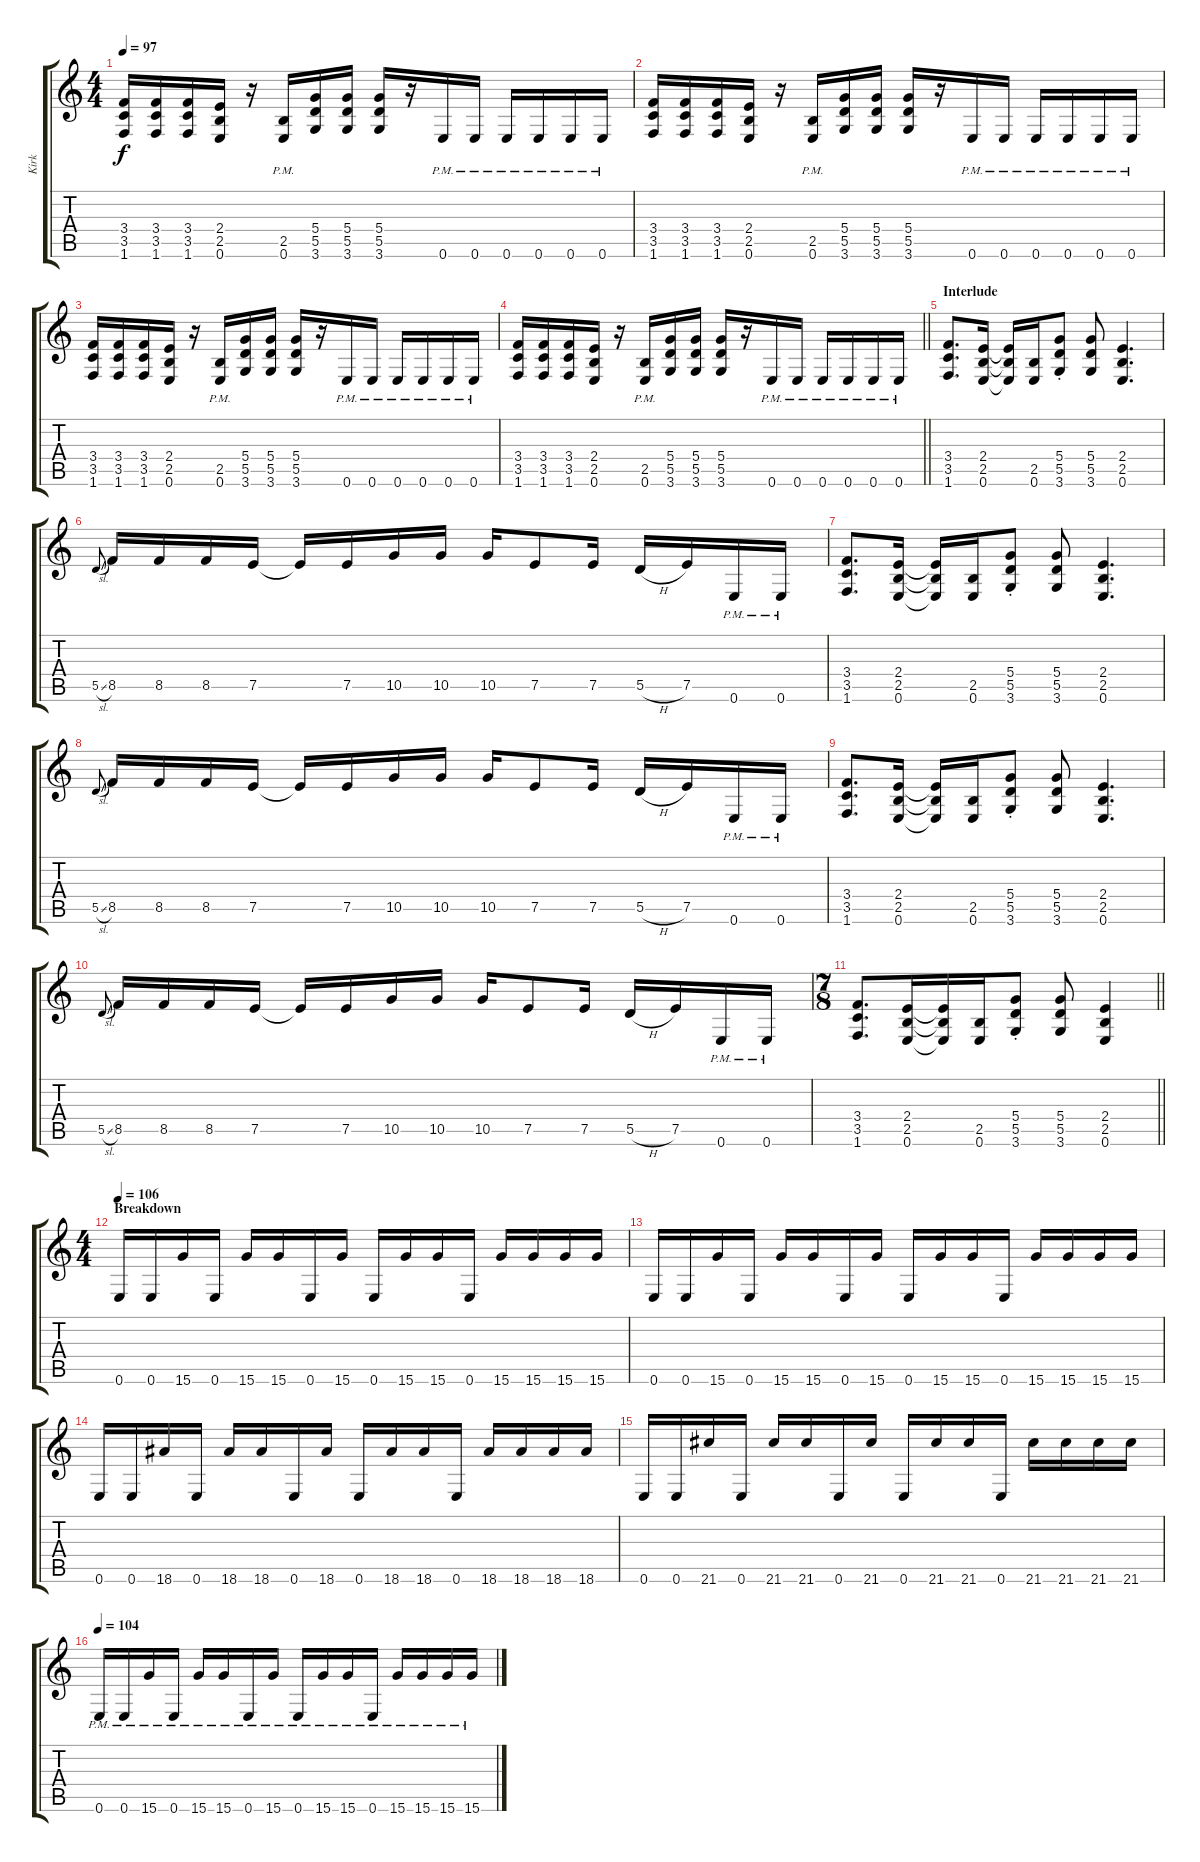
\track ("Kirk" "Kirk") {instrument distortionguitar}
\staff {score tabs}
\tuning (E4 B3 G3 D3 A2 E2) {hide}
\ts (4 4)
\tempo 97
\clef g2
\ks c
(3.4 3.5 1.6).16{dy f} (3.4 3.5 1.6).16 (3.4 3.5 1.6).16 (2.4 2.5 0.6).16 r.16 (2.5{pm} 0.6{pm}).16 (5.4 5.5 3.6).16 (5.4 5.5 3.6).16 (5.4 5.5 3.6).16 r.16 0.6{pm}.16 0.6{pm}.16 0.6{pm}.16 0.6{pm}.16 0.6{pm}.16 0.6{pm}.16 |
(3.4 3.5 1.6).16 (3.4 3.5 1.6).16 (3.4 3.5 1.6).16 (2.4 2.5 0.6).16 r.16 (2.5{pm} 0.6{pm}).16 (5.4 5.5 3.6).16 (5.4 5.5 3.6).16 (5.4 5.5 3.6).16 r.16 0.6{pm}.16 0.6{pm}.16 0.6{pm}.16 0.6{pm}.16 0.6{pm}.16 0.6{pm}.16 |
(3.4 3.5 1.6).16 (3.4 3.5 1.6).16 (3.4 3.5 1.6).16 (2.4 2.5 0.6).16 r.16 (2.5{pm} 0.6{pm}).16 (5.4 5.5 3.6).16 (5.4 5.5 3.6).16 (5.4 5.5 3.6).16 r.16 0.6{pm}.16 0.6{pm}.16 0.6{pm}.16 0.6{pm}.16 0.6{pm}.16 0.6{pm}.16 |
\barLineRight lightlight
(3.4 3.5 1.6).16 (3.4 3.5 1.6).16 (3.4 3.5 1.6).16 (2.4 2.5 0.6).16 r.16 (2.5{pm} 0.6{pm}).16 (5.4 5.5 3.6).16 (5.4 5.5 3.6).16 (5.4 5.5 3.6).16 r.16 0.6{pm}.16 0.6{pm}.16 0.6{pm}.16 0.6{pm}.16 0.6{pm}.16 0.6{pm}.16 |
\section ("" "Interlude")
(3.4 3.5 1.6).8{d} (2.4 2.5 0.6).16 (2.4{t} 2.5{t} 0.6{t}).16 (2.5 0.6).16 (5.4{st} 5.5{st} 3.6{st}).8 (5.4 5.5 3.6).8 (2.4 2.5 0.6).4{d} |
5.5{sl}.8{gr onbeat} 8.5.16 8.5.16 8.5.16 7.5.16 7.5{t}.16 7.5.16 10.5.16 10.5.16 10.5.16 7.5.8 7.5.16 5.5{h}.16 7.5.16 0.6{pm}.16 0.6{pm}.16 |
(3.4 3.5 1.6).8{d} (2.4 2.5 0.6).16 (2.4{t} 2.5{t} 0.6{t}).16 (2.5 0.6).16 (5.4{st} 5.5{st} 3.6{st}).8 (5.4 5.5 3.6).8 (2.4 2.5 0.6).4{d} |
5.5{sl}.8{gr onbeat} 8.5.16 8.5.16 8.5.16 7.5.16 7.5{t}.16 7.5.16 10.5.16 10.5.16 10.5.16 7.5.8 7.5.16 5.5{h}.16 7.5.16 0.6{pm}.16 0.6{pm}.16 |
(3.4 3.5 1.6).8{d} (2.4 2.5 0.6).16 (2.4{t} 2.5{t} 0.6{t}).16 (2.5 0.6).16 (5.4{st} 5.5{st} 3.6{st}).8 (5.4 5.5 3.6).8 (2.4 2.5 0.6).4{d} |
5.5{sl}.8{gr onbeat} 8.5.16 8.5.16 8.5.16 7.5.16 7.5{t}.16 7.5.16 10.5.16 10.5.16 10.5.16 7.5.8 7.5.16 5.5{h}.16 7.5.16 0.6{pm}.16 0.6{pm}.16 |
\ts (7 8)
\barLineRight lightlight
(3.4 3.5 1.6).8{d} (2.4 2.5 0.6).16 (2.4{t} 2.5{t} 0.6{t}).16 (2.5 0.6).16 (5.4{st} 5.5{st} 3.6{st}).8 (5.4 5.5 3.6).8 (2.4 2.5 0.6).4 |
\ts (4 4)
\section ("" "Breakdown")
\tempo 106
0.6.16 0.6.16 15.6.16 0.6.16 15.6.16 15.6.16 0.6.16 15.6.16 0.6.16 15.6.16 15.6.16 0.6.16 15.6.16 15.6.16 15.6.16 15.6.16 |
0.6.16 0.6.16 15.6.16 0.6.16 15.6.16 15.6.16 0.6.16 15.6.16 0.6.16 15.6.16 15.6.16 0.6.16 15.6.16 15.6.16 15.6.16 15.6.16 |
0.6.16 0.6.16 18.6.16 0.6.16 18.6.16 18.6.16 0.6.16 18.6.16 0.6.16 18.6.16 18.6.16 0.6.16 18.6.16 18.6.16 18.6.16 18.6.16 |
0.6.16 0.6.16 21.6.16 0.6.16 21.6.16 21.6.16 0.6.16 21.6.16 0.6.16 21.6.16 21.6.16 0.6.16 21.6.16 21.6.16 21.6.16 21.6.16 |
\tempo 104
0.6{pm}.16 0.6{pm}.16 15.6{pm}.16 0.6{pm}.16 15.6{pm}.16 15.6{pm}.16 0.6{pm}.16 15.6{pm}.16 0.6{pm}.16 15.6{pm}.16 15.6{pm}.16 0.6{pm}.16 15.6{pm}.16 15.6{pm}.16 15.6{pm}.16 15.6{pm}.16
